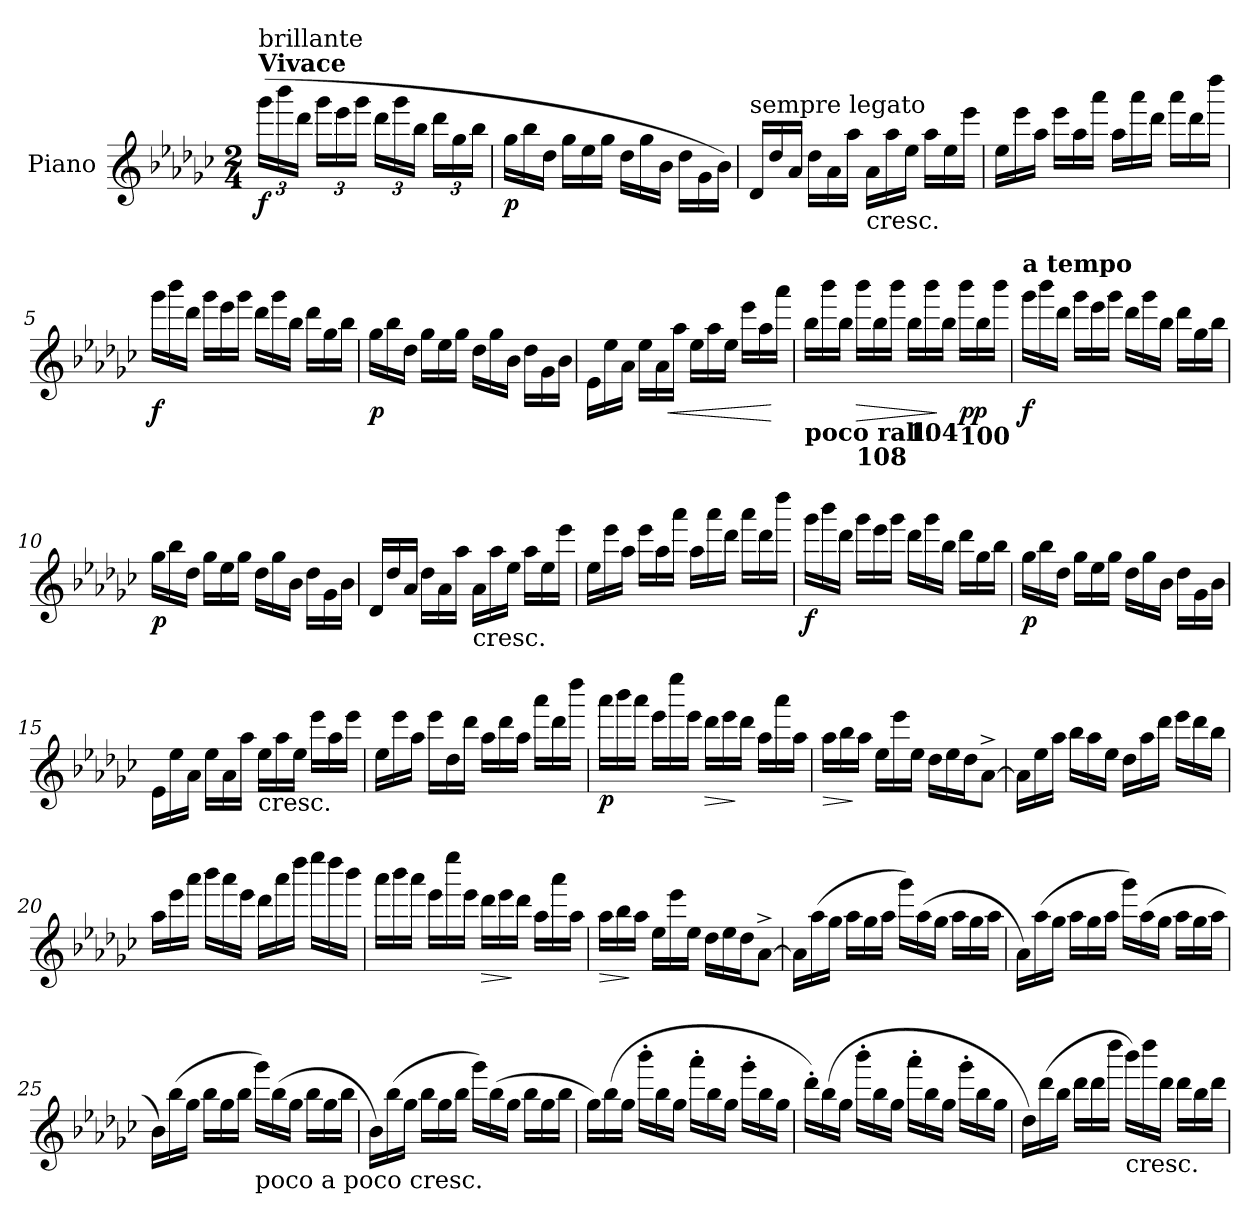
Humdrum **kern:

**kern	**dynam
*part1	*part1
*staff1	*staff1
*I"Piano	*
*I'Pno	*
*clefG2	*
*k[b-e-a-d-g-c-]	*
*G-:	*
*M2/4	*
*MM116	*
*Xbrackettup	*
=1	=1
!LO:TX:a:B:t=Vivace	!
!LO:TX:a:t=brillante	!
!	!LO:DY:b
(24ggg-\LL	f
24bbb-\	.
24ddd-\JJ	.
24ggg-\LL	.
24eee-\	.
24ggg-\JJ	.
24ddd-\LL	.
24ggg-\	.
24bb-\JJ	.
24ddd-\LL	.
24gg-\	.
24bb-\JJ	.
=2	=2
*Xtuplet	*
!	!LO:DY:b
24gg-\LL	p
24bb-\	.
24dd-\JJ	.
24gg-\LL	.
24ee-\	.
24gg-\JJ	.
24dd-\LL	.
24gg-\	.
24b-\JJ	.
24dd-\LL	.
24g-\	.
24b-\JJ)	.
=3	=3
!LO:TX:a:t=sempre legato	!
24d-/LL	.
24dd-/	.
24a-/JJ	.
24dd-\LL	.
24a-\	.
24aa-\JJ	.
!LO:TX:b:t=cresc.	!
24a-\LL	.
24aa-\	.
24ee-\JJ	.
24aa-\LL	.
24ee-\	.
24eee-\JJ	.
!!LO:LB:g=z
=4	=4
24ee-\LL	.
24eee-\	.
24aa-\JJ	.
24eee-\LL	.
24aa-\	.
24aaa-\JJ	.
24aa-\LL	.
24aaa-\	.
24ddd-\JJ	.
24aaa-\LL	.
24ddd-\	.
24dddd-\JJ	.
=5	=5
!	!LO:DY:b
24ggg-\LL	f
24bbb-\	.
24ddd-\JJ	.
24ggg-\LL	.
24eee-\	.
24ggg-\JJ	.
24ddd-\LL	.
24ggg-\	.
24bb-\JJ	.
24ddd-\LL	.
24gg-\	.
24bb-\JJ	.
=6	=6
!	!LO:DY:b
24gg-\LL	p
24bb-\	.
24dd-\JJ	.
24gg-\LL	.
24ee-\	.
24gg-\JJ	.
24dd-\LL	.
24gg-\	.
24b-\JJ	.
24dd-\LL	.
24g-\	.
24b-\JJ	.
!!LO:LB:g=z
=7	=7
24e-\LL	.
24ee-\	.
24a-\JJ	.
24ee-\LL	.
24a-\	.
!	!LO:HP:b
24aa-\JJ	<
24ee-\LL	.
24aa-\	.
24ee-\JJ	.
24eee-\LL	.
24aa-\	.
24aaa-\JJ	[
!!LO:LB:g=z
=8	=8
!LO:TX:b:B:t=poco rall.	!
24bb-\LL	.
24bbb-\	.
24bb-\JJ	.
!LO:TX:b:B:t=108	!
!	!LO:HP:b
24bbb-\LL	>
24bb-\	.
24bbb-\JJ	.
!LO:TX:b:B:t=104	!
24bb-\LL	.
24bbb-\	.
24bb-\JJ	]
!LO:TX:b:B:t=100	!
!	!LO:DY:b
24bbb-\LL	pp
24bb-\	.
24bbb-\JJ	.
=9	=9
!LO:TX:a:B:t=a tempo	!
!	!LO:DY:b
24ggg-\LL	f
24bbb-\	.
24ddd-\JJ	.
24ggg-\LL	.
24eee-\	.
24ggg-\JJ	.
24ddd-\LL	.
24ggg-\	.
24bb-\JJ	.
24ddd-\LL	.
24gg-\	.
24bb-\JJ	.
=10	=10
!	!LO:DY:b
24gg-\LL	p
24bb-\	.
24dd-\JJ	.
24gg-\LL	.
24ee-\	.
24gg-\JJ	.
24dd-\LL	.
24gg-\	.
24b-\JJ	.
24dd-\LL	.
24g-\	.
24b-\JJ	.
!!LO:LB:g=z
=11	=11
24d-/LL	.
24dd-/	.
24a-/JJ	.
24dd-\LL	.
24a-\	.
24aa-\JJ	.
!LO:TX:b:t=cresc.	!
24a-\LL	.
24aa-\	.
24ee-\JJ	.
24aa-\LL	.
24ee-\	.
24eee-\JJ	.
!!LO:LB:g=z
=12	=12
24ee-\LL	.
24eee-\	.
24aa-\JJ	.
24eee-\LL	.
24aa-\	.
24aaa-\JJ	.
24aa-\LL	.
24aaa-\	.
24ddd-\JJ	.
24aaa-\LL	.
24ddd-\	.
24dddd-\JJ	.
=13	=13
!	!LO:DY:b
24ggg-\LL	f
24bbb-\	.
24ddd-\JJ	.
24ggg-\LL	.
24eee-\	.
24ggg-\JJ	.
24ddd-\LL	.
24ggg-\	.
24bb-\JJ	.
24ddd-\LL	.
24gg-\	.
24bb-\JJ	.
=14	=14
!	!LO:DY:b
24gg-\LL	p
24bb-\	.
24dd-\JJ	.
24gg-\LL	.
24ee-\	.
24gg-\JJ	.
24dd-\LL	.
24gg-\	.
24b-\JJ	.
24dd-\LL	.
24g-\	.
24b-\JJ	.
!!LO:LB:g=z
=15	=15
24e-\LL	.
24ee-\	.
24a-\JJ	.
24ee-\LL	.
24a-\	.
24aa-\JJ	.
!LO:TX:b:t=cresc.	!
24ee-\LL	.
24aa-\	.
24ee-\JJ	.
24eee-\LL	.
24aa-\	.
24eee-\JJ	.
!!LO:LB:g=z
=16	=16
24ee-\LL	.
24eee-\	.
24aa-\JJ	.
24eee-\LL	.
24dd-\	.
24ddd-\JJ	.
24aa-\LL	.
24ddd-\	.
24aa-\JJ	.
24aaa-\LL	.
24ddd-\	.
24dddd-\JJ	.
=17	=17
!	!LO:DY:b
24aaa-\LL	p
24bbb-\	.
24aaa-\JJ	.
24eee-\LL	.
24eeee-\	.
24eee-\JJ	.
!	!LO:HP:b
24ddd-\LL	>
24eee-\	.
24ddd-\JJ	]
24aa-\LL	.
24aaa-\	.
24aa-\JJ	.
=18	=18
!	!LO:HP:b
24aa-\LL	>
24bb-\	.
24aa-\JJ	]
24ee-\LL	.
24eee-\	.
24ee-\JJ	.
24dd-\LL	.
24ee-\	.
24dd-\J	.
[8a-^\J	.
!!LO:LB:g=z
=19	=19
24a-\LL]	.
24ee-\	.
24aa-\JJ	.
24bb-\LL	.
24aa-\	.
24ee-\JJ	.
24dd-\LL	.
24aa-\	.
24ddd-\JJ	.
24eee-\LL	.
24ddd-\	.
24bb-\JJ	.
!!LO:PB:g=z
=20	=20
24aa-\LL	.
24eee-\	.
24aaa-\JJ	.
24bbb-\LL	.
24aaa-\	.
24eee-\JJ	.
24ddd-\LL	.
24aaa-\	.
24dddd-\JJ	.
24eeee-\LL	.
24dddd-\	.
24bbb-\JJ	.
=21	=21
24aaa-\LL	.
24bbb-\	.
24aaa-\JJ	.
24eee-\LL	.
24eeee-\	.
24eee-\JJ	.
!	!LO:HP:b
24ddd-\LL	>
24eee-\	.
24ddd-\JJ	]
24aa-\LL	.
24aaa-\	.
24aa-\JJ	.
=22	=22
!	!LO:HP:b
24aa-\LL	>
24bb-\	.
24aa-\JJ	]
24ee-\LL	.
24eee-\	.
24ee-\JJ	.
24dd-\LL	.
24ee-\	.
24dd-\J	.
[8a-^\J	.
!!LO:LB:g=z
=23	=23
24a-\LL]	.
(24aa-\	.
24gg-\JJ	.
24aa-\LL	.
24gg-\	.
24aa-\JJ	.
24ggg-\LL)	.
(24aa-\	.
24gg-\JJ	.
24aa-\LL	.
24gg-\	.
24aa-\JJ	.
!!LO:LB:g=z
=24	=24
24a-\LL)	.
(24aa-\	.
24gg-\JJ	.
24aa-\LL	.
24gg-\	.
24aa-\JJ	.
24ggg-\LL)	.
(24aa-\	.
24gg-\JJ	.
24aa-\LL	.
24gg-\	.
24aa-\JJ	.
=25	=25
24b-\LL)	.
(24bb-\	.
24gg-\JJ	.
24bb-\LL	.
24gg-\	.
24bb-\JJ	.
!LO:TX:b:t=poco a poco cresc.	!
24ggg-\LL)	.
(24bb-\	.
24gg-\JJ	.
24bb-\LL	.
24gg-\	.
24bb-\JJ	.
=26	=26
24b-\LL)	.
(24bb-\	.
24gg-\JJ	.
24bb-\LL	.
24gg-\	.
24bb-\JJ	.
24ggg-\LL)	.
(24bb-\	.
24gg-\JJ	.
24bb-\LL	.
24gg-\	.
24bb-\JJ	.
!!LO:LB:g=z
=27	=27
24gg-\LL)	.
(24bb-\	.
24gg-\JJ	.
24bbb-'\LL	.
24bb-\	.
24gg-\JJ	.
24aaa-'\LL	.
24bb-\	.
24gg-\JJ	.
24ggg-'\LL	.
24bb-\	.
24gg-\JJ	.
!!LO:LB:g=z
=28	=28
24ddd-'\LL)	.
(24bb-\	.
24gg-\JJ	.
24bbb-'\LL	.
24bb-\	.
24gg-\JJ	.
24aaa-'\LL	.
24bb-\	.
24gg-\JJ	.
24ggg-'\LL	.
24bb-\	.
24gg-\JJ	.
=29	=29
24dd-\LL)	.
(24ddd-\	.
24bb-\JJ	.
24ddd-\LL	.
24ddd-\	.
24dddd-\JJ	.
!LO:TX:b:t=cresc.	!
24bbb-\LL)	.
24dddd-\	.
24ddd-\JJ	.
24ddd-\LL	.
24bb-\	.
24ddd-\JJ	.
=	=
*-	*-
